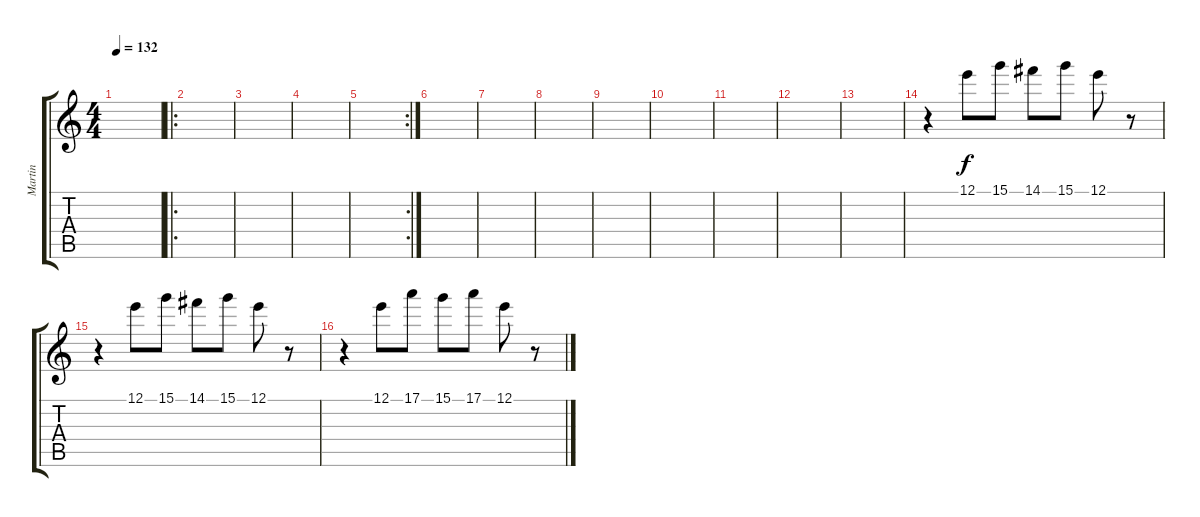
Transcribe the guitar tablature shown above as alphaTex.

\track ("Martin" "Martin") {instrument stringensemble1}
\staff {score tabs}
\tuning (E5 B4 G4 D4 A3 E3) {hide}
\ts (4 4)
\tempo 132
\clef g2
\ks c
|
\ro
|
|
|
\rc 2
|
|
|
|
|
|
|
|
|
r.4 12.1.8 15.1.8 14.1.8 15.1.8 12.1.8 r.8 |
r.4 12.1.8 15.1.8 14.1.8 15.1.8 12.1.8 r.8 |
r.4 12.1.8 17.1.8 15.1.8 17.1.8 12.1.8 r.8
